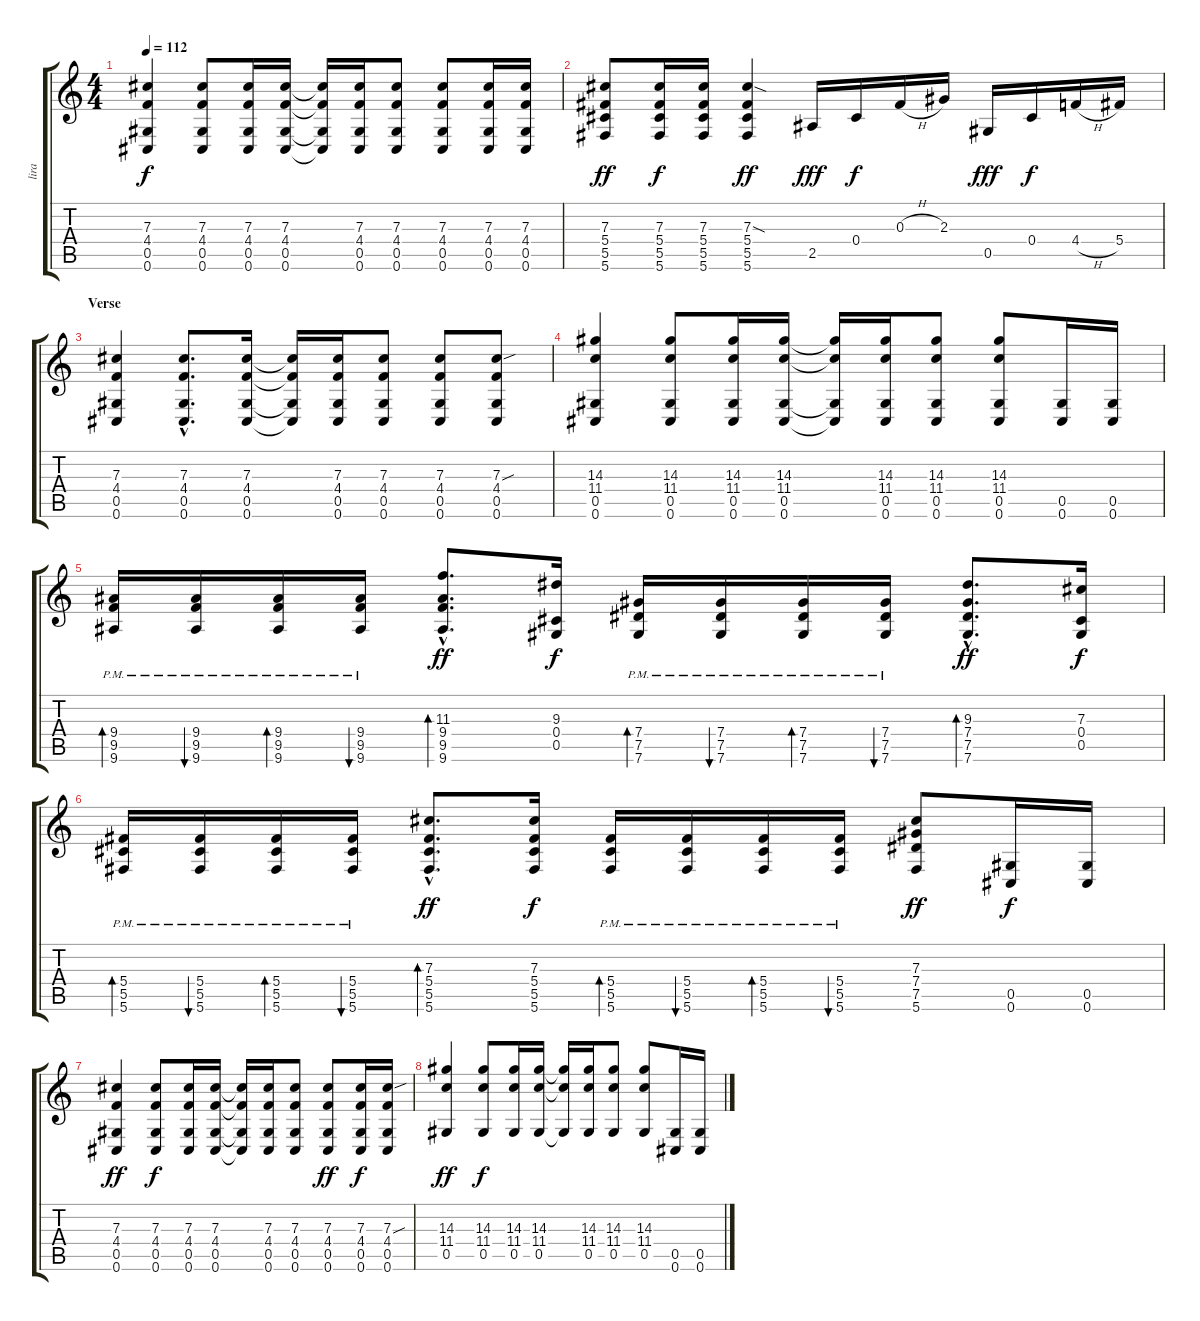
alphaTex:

\track ("lira" "lira") {instrument acousticguitarsteel}
\staff {score tabs}
\tuning (Eb4 Bb3 Gb3 Db3 Ab2 Db2) {hide}
\ts (4 4)
\tempo 112
\clef g2
\ks c
(7.3 4.4 0.5 0.6).4{dy f} (7.3 4.4 0.5 0.6).8 (7.3 4.4 0.5 0.6).16 (7.3 4.4 0.5 0.6).16 (7.3{t} 4.4{t} 0.5{t} 0.6{t}).16 (7.3 4.4 0.5 0.6).16 (7.3 4.4 0.5 0.6).8 (7.3 4.4 0.5 0.6).8 (7.3 4.4 0.5 0.6).16 (7.3 4.4 0.5 0.6).16 |
(7.3 5.4 5.5 5.6).8{dy ff} (7.3 5.4 5.5 5.6).16{dy f} (7.3 5.4 5.5 5.6).16 (7.3{sod} 5.4 5.5 5.6).4{dy ff} 2.5.16{dy fff} 0.4.16{dy f} 0.3{h}.16 2.3.16 0.5.16{dy fff} 0.4.16{dy f} 4.4{h}.16 5.4.16 |
\section ("" "Verse")
(7.3 4.4 0.5 0.6).4 (7.3{hac} 4.4{hac} 0.5{hac} 0.6{hac}).8{d} (7.3 4.4 0.5 0.6).16 (7.3{t} 4.4{t} 0.5{t} 0.6{t}).16 (7.3 4.4 0.5 0.6).16 (7.3 4.4 0.5 0.6).8 (7.3 4.4 0.5 0.6).8 (7.3{sou} 4.4 0.5 0.6).8 |
(14.3 11.4 0.5 0.6).4 (14.3 11.4 0.5 0.6).8 (14.3 11.4 0.5 0.6).16 (14.3 11.4 0.5 0.6).16 (14.3{t} 11.4{t} 0.5{t} 0.6{t}).16 (14.3 11.4 0.5 0.6).16 (14.3 11.4 0.5 0.6).8 (14.3 11.4 0.5 0.6).8 (0.5 0.6).16 (0.5 0.6).16 |
(9.4{pm} 9.5{pm} 9.6{pm}).16{bd 120} (9.4{pm} 9.5{pm} 9.6{pm}).16{bu 120} (9.4{pm} 9.5{pm} 9.6{pm}).16{bd 120} (9.4{pm} 9.5{pm} 9.6{pm}).16{bu 120} (11.3{hac} 9.4{hac} 9.5{hac} 9.6{hac}).8{d bd 120 dy ff} (9.3 0.4 0.5).16{dy f} (7.4{pm} 7.5{pm} 7.6{pm}).16{bd 120} (7.4{pm} 7.5{pm} 7.6{pm}).16{bu 120} (7.4{pm} 7.5{pm} 7.6{pm}).16{bd 120} (7.4{pm} 7.5{pm} 7.6{pm}).16{bu 120} (9.3{hac} 7.4{hac} 7.5{hac} 7.6{hac}).8{d bd 120 dy ff} (7.3 0.4 0.5).16{dy f} |
(5.4{pm} 5.5{pm} 5.6{pm}).16{bd 120} (5.4{pm} 5.5{pm} 5.6{pm}).16{bu 120} (5.4{pm} 5.5{pm} 5.6{pm}).16{bd 120} (5.4{pm} 5.5{pm} 5.6{pm}).16{bu 120} (7.3{hac} 5.4{hac} 5.5{hac} 5.6{hac}).8{d bd 120 dy ff} (7.3 5.4 5.5 5.6).16{dy f} (5.4{pm} 5.5{pm} 5.6{pm}).16{bd 120} (5.4{pm} 5.5{pm} 5.6{pm}).16{bu 120} (5.4{pm} 5.5{pm} 5.6{pm}).16{bd 120} (5.4{pm} 5.5{pm} 5.6{pm}).16{bu 120} (7.3 7.4 7.5 5.6).8{dy ff} (0.5 0.6).16{dy f} (0.5 0.6).16 |
(7.3 4.4 0.5 0.6).4{dy ff} (7.3 4.4 0.5 0.6).8{dy f} (7.3 4.4 0.5 0.6).16 (7.3 4.4 0.5 0.6).16 (7.3{t} 4.4{t} 0.5{t} 0.6{t}).16 (7.3 4.4 0.5 0.6).16 (7.3 4.4 0.5 0.6).8 (7.3 4.4 0.5 0.6).8{dy ff} (7.3 4.4 0.5 0.6).16{dy f} (7.3{sou} 4.4 0.5 0.6).16 |
(14.3 11.4 0.5).4{dy ff} (14.3 11.4 0.5).8{dy f} (14.3 11.4 0.5).16 (14.3 11.4 0.5).16 (14.3{t} 11.4{t} 0.5{t}).16 (14.3 11.4 0.5).16 (14.3 11.4 0.5).8 (14.3 11.4 0.5).8 (0.5 0.6).16 (0.5 0.6).16
